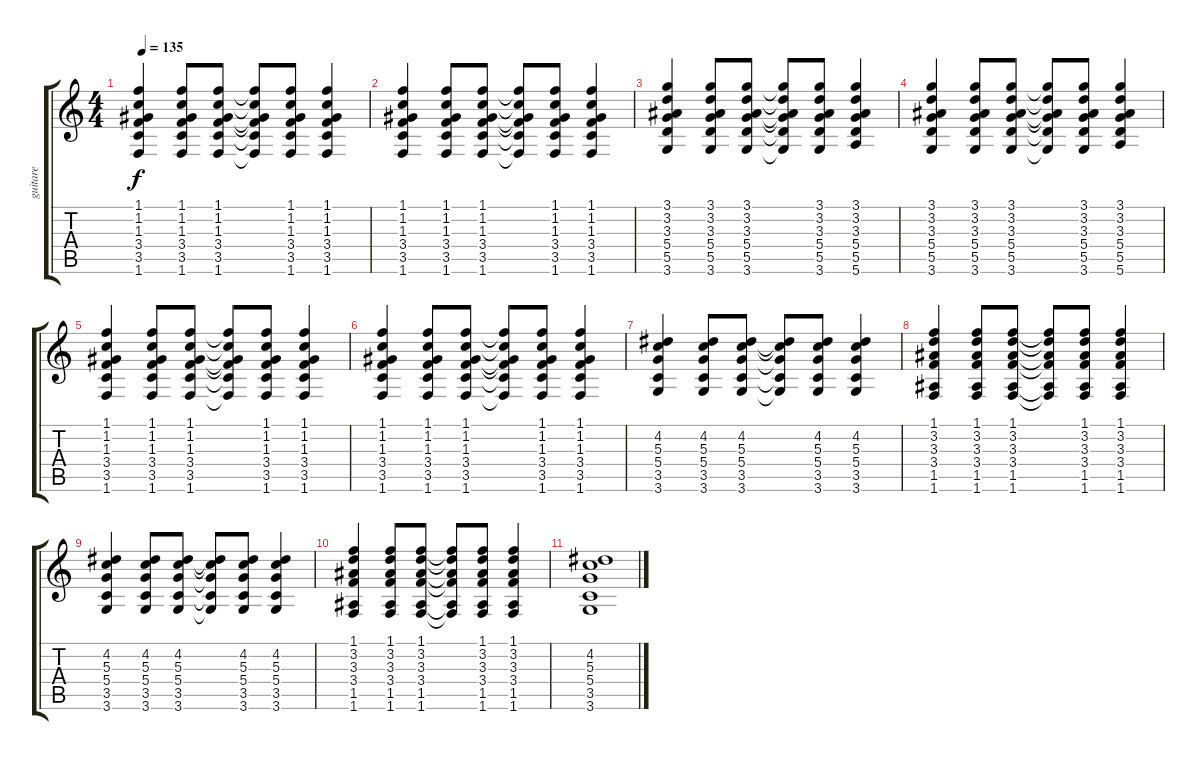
\track ("guitare" "guitare") {instrument acousticguitarnylon}
\staff {score tabs}
\tuning (E4 B3 G3 D3 A2 E2) {hide}
\ts (4 4)
\tempo 135
\clef g2
\ks c
(1.1 1.2 1.3 3.4 3.5 1.6).4{dy f} (1.1 1.2 1.3 3.4 3.5 1.6).8 (1.1 1.2 1.3 3.4 3.5 1.6).8 (1.1{t} 1.2{t} 1.3{t} 3.4{t} 3.5{t} 1.6{t}).8 (1.1 1.2 1.3 3.4 3.5 1.6).8 (1.1 1.2 1.3 3.4 3.5 1.6).4 |
(1.1 1.2 1.3 3.4 3.5 1.6).4 (1.1 1.2 1.3 3.4 3.5 1.6).8 (1.1 1.2 1.3 3.4 3.5 1.6).8 (1.1{t} 1.2{t} 1.3{t} 3.4{t} 3.5{t} 1.6{t}).8 (1.1 1.2 1.3 3.4 3.5 1.6).8 (1.1 1.2 1.3 3.4 3.5 1.6).4 |
(3.1 3.2 3.3 5.4 5.5 3.6).4 (3.1 3.2 3.3 5.4 5.5 3.6).8 (3.1 3.2 3.3 5.4 5.5 3.6).8 (3.1{t} 3.2{t} 3.3{t} 5.4{t} 5.5{t} 3.6{t}).8 (3.1 3.2 3.3 5.4 5.5 3.6).8 (3.1 3.2 3.3 5.4 5.5 5.6).4 |
(3.1 3.2 3.3 5.4 5.5 3.6).4 (3.1 3.2 3.3 5.4 5.5 3.6).8 (3.1 3.2 3.3 5.4 5.5 3.6).8 (3.1{t} 3.2{t} 3.3{t} 5.4{t} 5.5{t} 3.6{t}).8 (3.1 3.2 3.3 5.4 5.5 3.6).8 (3.1 3.2 3.3 5.4 5.5 5.6).4 |
(1.1 1.2 1.3 3.4 3.5 1.6).4 (1.1 1.2 1.3 3.4 3.5 1.6).8 (1.1 1.2 1.3 3.4 3.5 1.6).8 (1.1{t} 1.2{t} 1.3{t} 3.4{t} 3.5{t} 1.6{t}).8 (1.1 1.2 1.3 3.4 3.5 1.6).8 (1.1 1.2 1.3 3.4 3.5 1.6).4 |
(1.1 1.2 1.3 3.4 3.5 1.6).4 (1.1 1.2 1.3 3.4 3.5 1.6).8 (1.1 1.2 1.3 3.4 3.5 1.6).8 (1.1{t} 1.2{t} 1.3{t} 3.4{t} 3.5{t} 1.6{t}).8 (1.1 1.2 1.3 3.4 3.5 1.6).8 (1.1 1.2 1.3 3.4 3.5 1.6).4 |
(4.2 5.3 5.4 3.5 3.6).4 (4.2 5.3 5.4 3.5 3.6).8 (4.2 5.3 5.4 3.5 3.6).8 (4.2{t} 5.3{t} 5.4{t} 3.5{t} 3.6{t}).8 (4.2 5.3 5.4 3.5 3.6).8 (4.2 5.3 5.4 3.5 3.6).4 |
(1.1 3.2 3.3 3.4 1.5 1.6).4 (1.1 3.2 3.3 3.4 1.5 1.6).8 (1.1 3.2 3.3 3.4 1.5 1.6).8 (1.1{t} 3.2{t} 3.3{t} 3.4{t} 1.5{t} 1.6{t}).8 (1.1 3.2 3.3 3.4 1.5 1.6).8 (1.1 3.2 3.3 3.4 1.5 1.6).4 |
(4.2 5.3 5.4 3.5 3.6).4 (4.2 5.3 5.4 3.5 3.6).8 (4.2 5.3 5.4 3.5 3.6).8 (4.2{t} 5.3{t} 5.4{t} 3.5{t} 3.6{t}).8 (4.2 5.3 5.4 3.5 3.6).8 (4.2 5.3 5.4 3.5 3.6).4 |
(1.1 3.2 3.3 3.4 1.5 1.6).4 (1.1 3.2 3.3 3.4 1.5 1.6).8 (1.1 3.2 3.3 3.4 1.5 1.6).8 (1.1{t} 3.2{t} 3.3{t} 3.4{t} 1.5{t} 1.6{t}).8 (1.1 3.2 3.3 3.4 1.5 1.6).8 (1.1 3.2 3.3 3.4 1.5 1.6).4 |
(4.2 5.3 5.4 3.5 3.6).1
